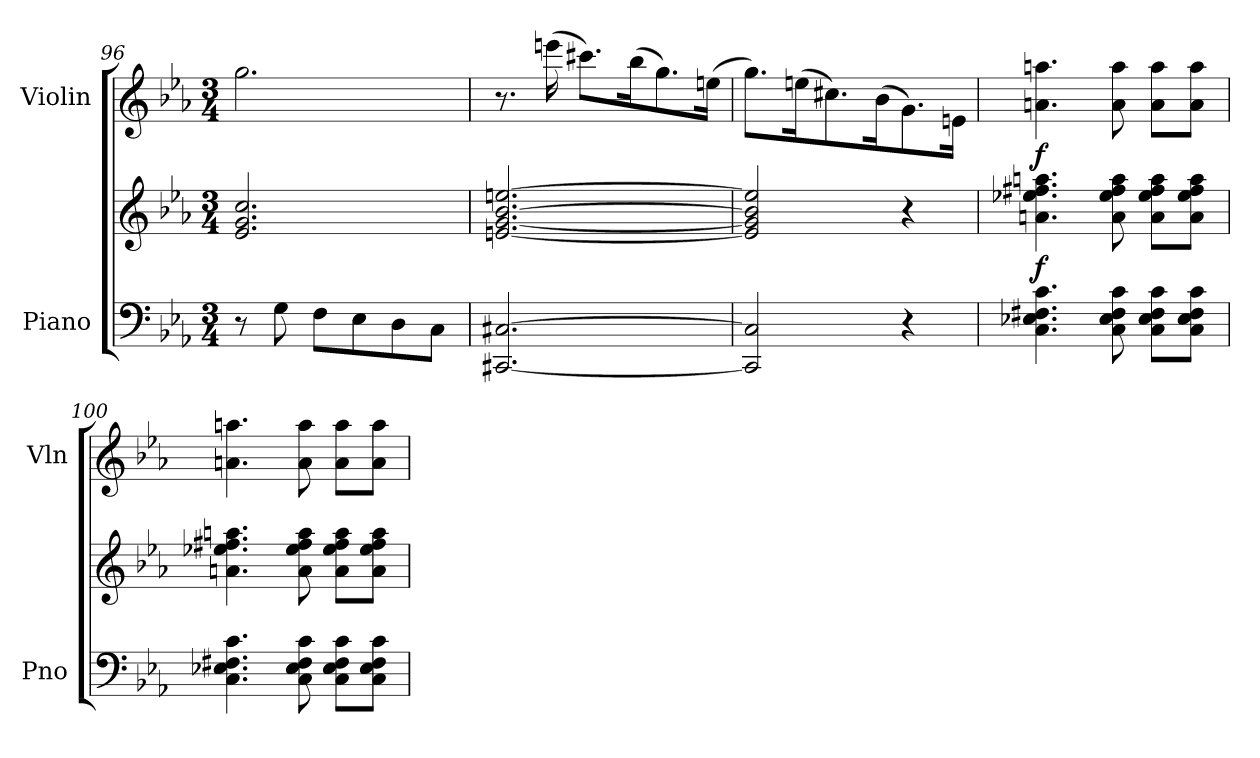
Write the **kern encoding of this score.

**kern	**kern	**dynam	**kern	**dynam
*part2	*part2	*part2	*part1	*part1
*staff3	*staff2	*staff2/3	*staff1	*staff1
*I"Piano	*	*	*I"Violin	*
*I'Pno	*	*	*I'Vln	*
*clefF4	*clefG2	*	*clefG2	*
*k[b-e-a-]	*k[b-e-a-]	*	*k[b-e-a-]	*
*M3/4	*M3/4	*	*M3/4	*
=96	=96	=96	=96	=96
8r	2.e-/ 2.g/ 2.cc/	.	2.gg\	.
8G\	.	.	.	.
8F\L	.	.	.	.
8E-\	.	.	.	.
8D\	.	.	.	.
8C\J	.	.	.	.
=97	=97	=97	=97	=97
[2.CC#X/ [2.C#X/	[2.en/ [2.g/ [2.b-/ [2.een/	.	8.r	.
.	.	.	(>16eeen\	.
.	.	.	8.ccc#X\L)	.
.	.	.	(>16bb-\K	.
.	.	.	8.gg\)	.
.	.	.	(>16een\Jk	.
=98	=98	=98	=98	=98
2CC#/] 2C#/]	2e/] 2g/] 2b-/] 2ee/]	.	8.gg\L)	.
.	.	.	(>16een\K	.
.	.	.	8.cc#X\)	.
.	.	.	(>16b-\K	.
4r	4r	.	8.g\)	.
.	.	.	16en\Jk	.
=99	=99	=99	=99	=99
!	!	!LO:DY:b	!	!LO:DY:b
4.C\ 4.E-X\ 4.F#X\ 4.c\	4.an\ 4.ee-X\ 4.ff#X\ 4.aan\	f	4.an\ 4.aan\	f
8C\ 8E-\ 8F#\ 8c\	8a\ 8ee-\ 8ff#\ 8aa\	.	8a\ 8aa\	.
8C\ 8E-\ 8F#\ 8c\L	8a\ 8ee-\ 8ff#\ 8aa\L	.	8a\ 8aa\L	.
8C\ 8E-\ 8F#\ 8c\J	8a\ 8ee-\ 8ff#\ 8aa\J	.	8a\ 8aa\J	.
=100	=100	=100	=100	=100
4.C\ 4.E-X\ 4.F#X\ 4.c\	4.an\ 4.ee-X\ 4.ff#X\ 4.aan\	.	4.an\ 4.aan\	.
8C\ 8E-\ 8F#\ 8c\	8a\ 8ee-\ 8ff#\ 8aa\	.	8a\ 8aa\	.
8C\ 8E-\ 8F#\ 8c\L	8a\ 8ee-\ 8ff#\ 8aa\L	.	8a\ 8aa\L	.
8C\ 8E-\ 8F#\ 8c\J	8a\ 8ee-\ 8ff#\ 8aa\J	.	8a\ 8aa\J	.
=	=	=	=	=
*-	*-	*-	*-	*-
